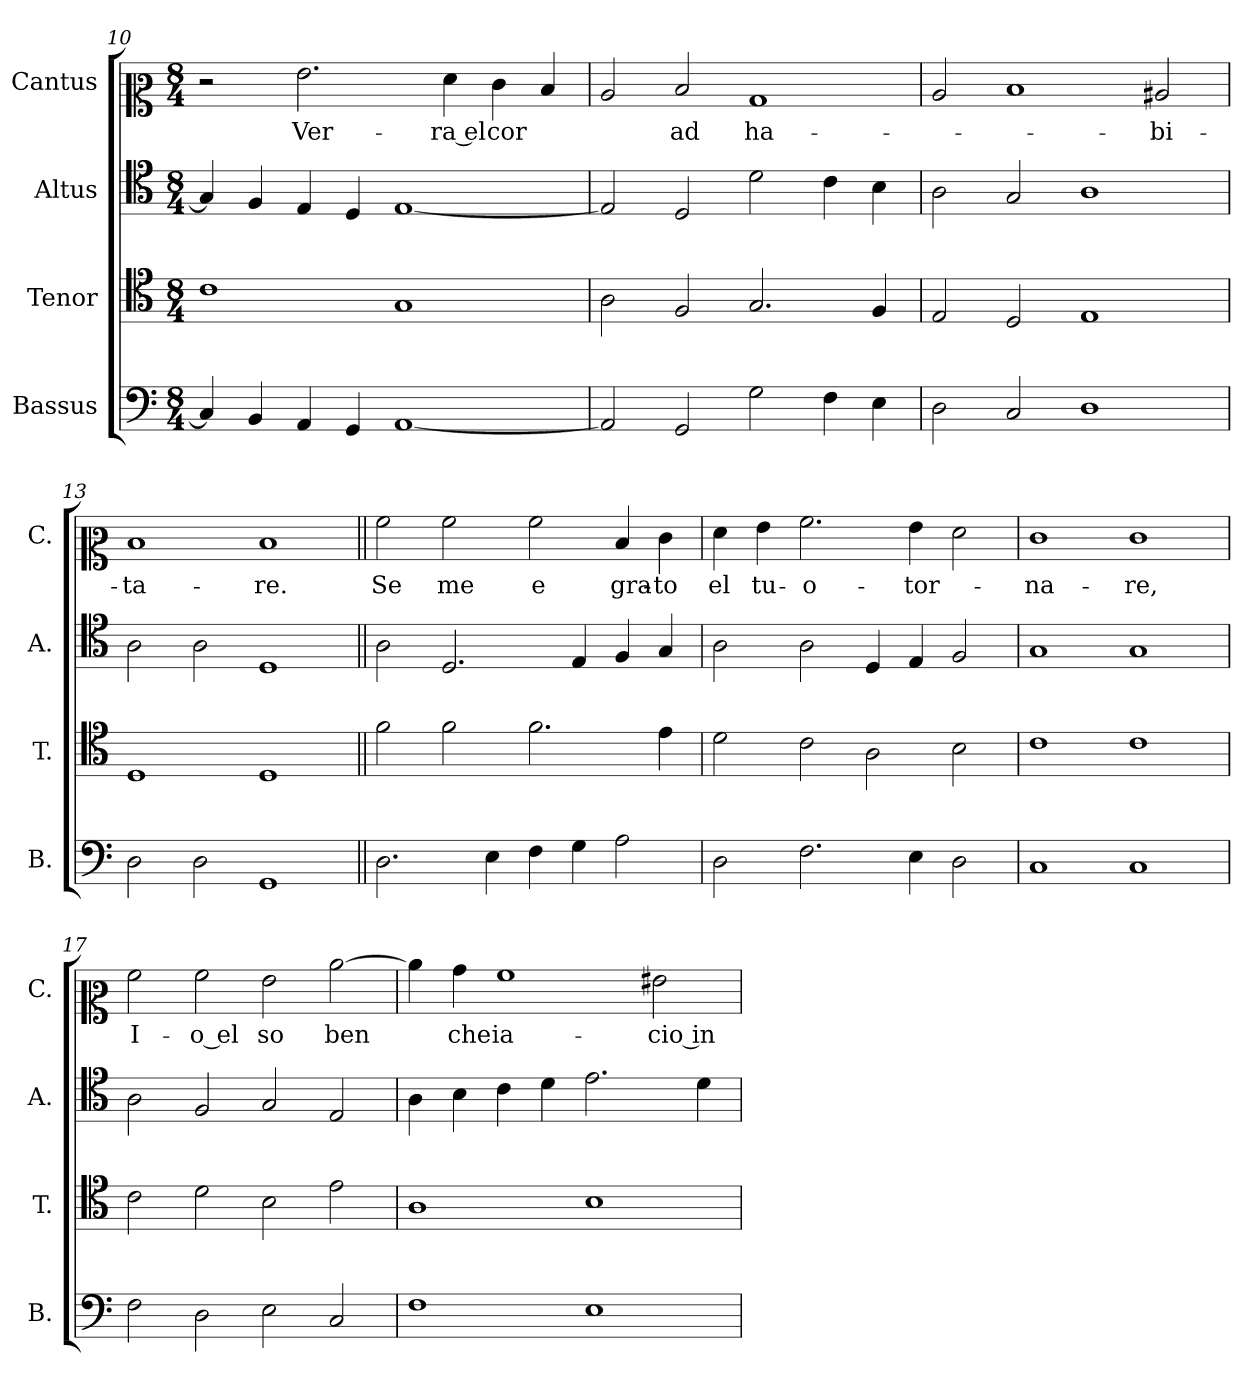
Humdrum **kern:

**kern	**kern	**kern	**kern	**text
*part4	*part3	*part2	*part1	*part1
*staff4	*staff3	*staff2	*staff1	*staff1
*I"Bassus	*I"Tenor	*I"Altus	*I"Cantus	*
*I'B.	*I'T.	*I'A.	*I'C.	*
*clefF4	*clefC4	*clefC4	*clefC2	*
*k[]	*k[]	*k[]	*k[]	*
*M8/4	*M8/4	*M8/4	*M8/4	*
=10	=10	=10	=10	=10
4C/]	1c	4G/]	2r	.
4BB/	.	4F/	.	.
!	!	!	!	!LO:LY:b
4AA/	.	4E/	2.g\	Ver-
4GG/	.	4D/	.	.
[1AA	1G	[1E	.	.
!	!	!	!	!LO:LY:b
.	.	.	4f\	-ra el
!	!	!	!	!LO:LY:b
.	.	.	4e\	cor
.	.	.	4d/	.
=11	=11	=11	=11	=11
2AA/]	2A\	2E/]	2c/	.
!	!	!	!	!LO:LY:b
2GG/	2F/	2D/	2d/	ad
!	!	!	!	!LO:LY:b
2G\	2.G/	2d\	1B	ha-
4F\	.	4c\	.	.
4E\	4F/	4B\	.	.
!!LO:LB:g=z
=12	=12	=12	=12	=12
2D\	2E/	2A\	2c/	.
2C/	2D/	2G/	1d	.
1D	1E	1A	.	.
!	!	!	!	!LO:LY:b
.	.	.	2c#X/	-bi-
=13	=13	=13	=13	=13
!	!	!	!	!LO:LY:b
2D\	1D	2A\	1d	-ta-
2D\	.	2A\	.	.
!	!	!	!	!LO:LY:b
1GG	1D	1D	1d	-re.
=14||	=14||	=14||	=14||	=14||
!	!	!	!	!LO:LY:b
2.D\	2f\	2A\	2a\	Se
!	!	!	!	!LO:LY:b
.	2f\	2.D/	2a\	me
4E\	.	.	.	.
!	!	!	!	!LO:LY:b
4F\	2.f\	.	2a\	e
4G\	.	4E/	.	.
!	!	!	!	!LO:LY:b
2A\	.	4F/	4d/	gra-
!	!	!	!	!LO:LY:b
.	4e\	4G/	4e\	-to
=15	=15	=15	=15	=15
!	!	!	!	!LO:LY:b
2D\	2d\	2A\	4f\	el
!	!	!	!	!LO:LY:b
.	.	.	4g\	tu-
!	!	!	!	!LO:LY:b
2.F\	2c\	2A\	2.a\	-o-
.	2A\	4D/	.	.
!	!	!	!	!LO:LY:b
4E\	.	4E/	4g\	-tor-
2D\	2B\	2F/	2f\	.
=16	=16	=16	=16	=16
!	!	!	!	!LO:LY:b
1C	1c	1G	1e	-na-
!	!	!	!	!LO:LY:b
1C	1c	1G	1e	-re,
=17	=17	=17	=17	=17
!	!	!	!	!LO:LY:b
2F\	2c\	2A\	2a\	I-
!	!	!	!	!LO:LY:b
2D\	2d\	2F/	2a\	-o el
!	!	!	!	!LO:LY:b
2E\	2B\	2G/	2g\	so
!	!	!	!	!LO:LY:b
2C/	2e\	2E/	[2cc\	ben
!!LO:PB:g=z
=18	=18	=18	=18	=18
1F	1A	4A\	4cc\]	.
!	!	!	!	!LO:LY:b
.	.	4B\	4b\	che
!	!	!	!	!LO:LY:b
.	.	4c\	1a	ia-
.	.	4d\	.	.
1E	1B	2.e\	.	.
!	!	!	!	!LO:LY:b
.	.	.	2g#X\	-cio in
.	.	4d\	.	.
=	=	=	=	=
*-	*-	*-	*-	*-
